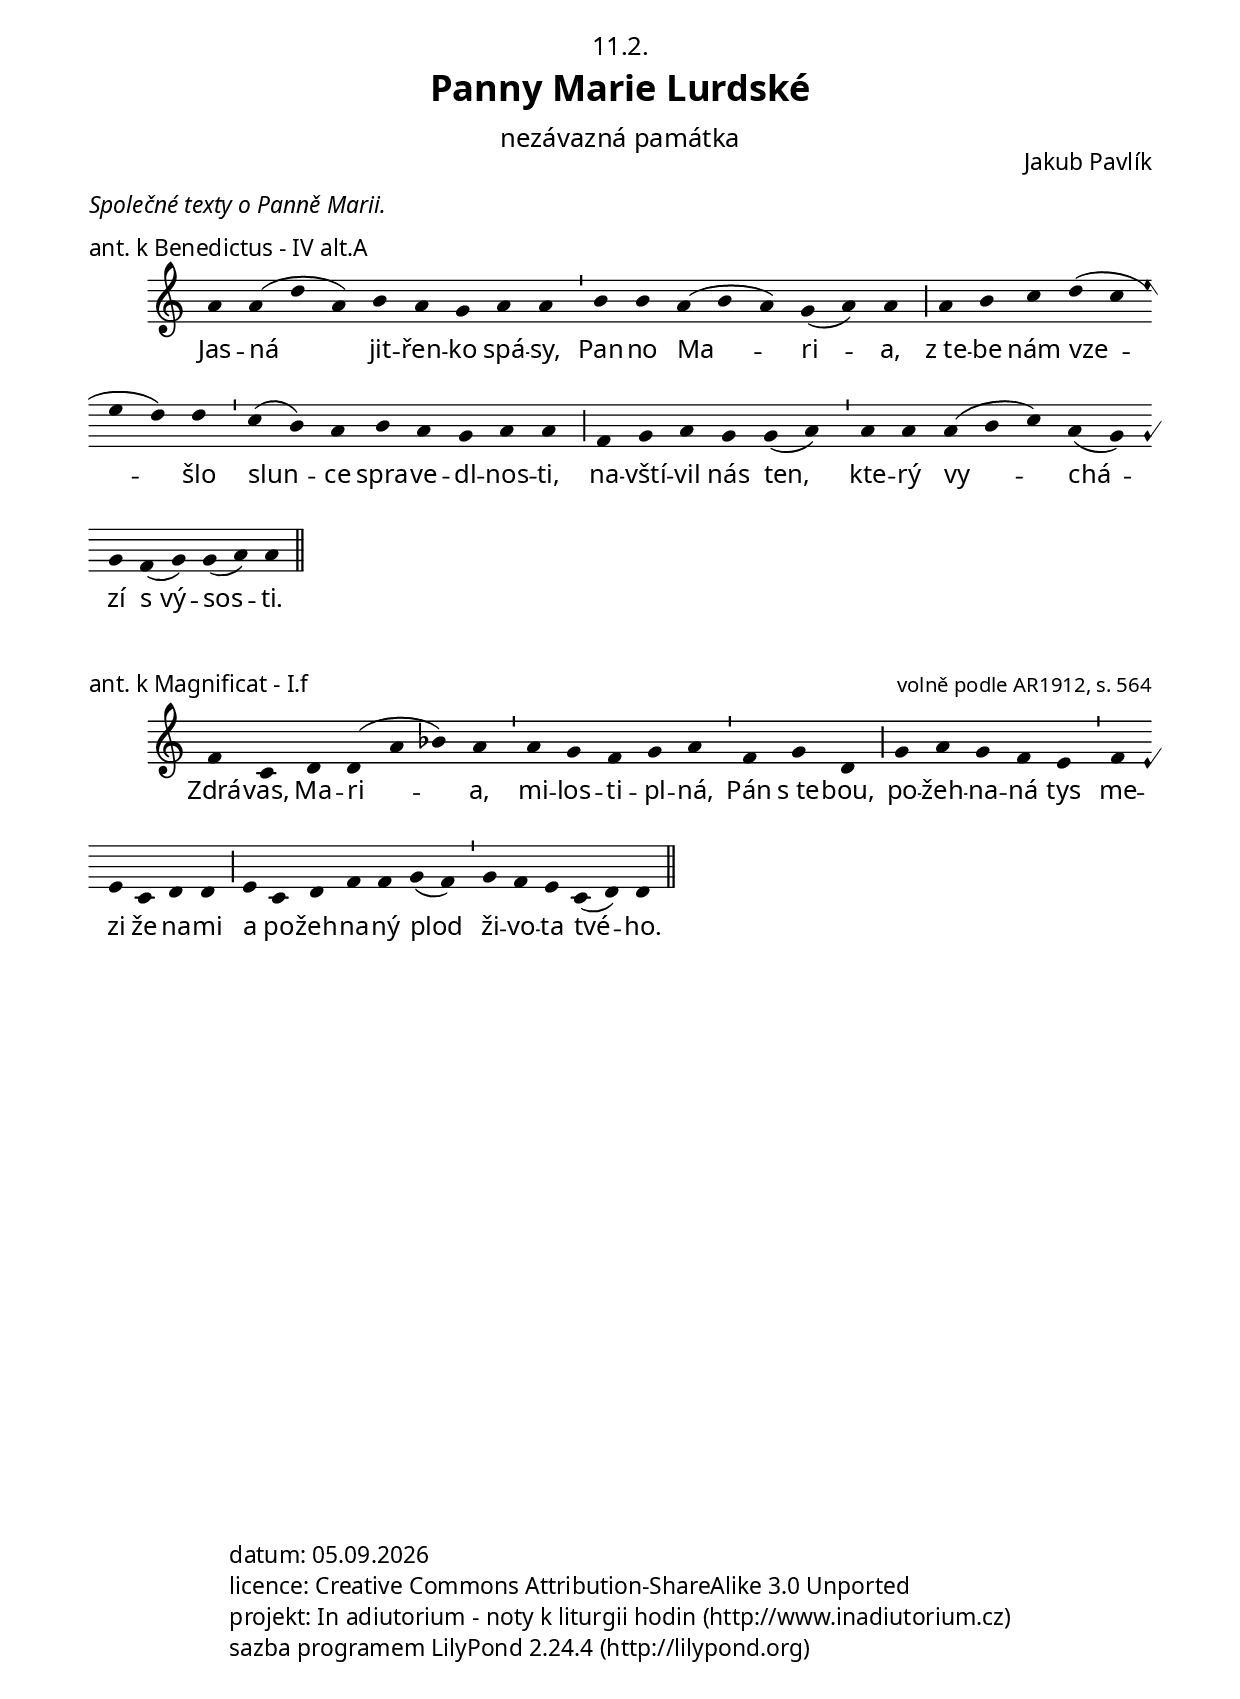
\version "2.17.24"

\include "../spolecne.ly"

\header {
  title = \markup\titleSvatek
            "Panny Marie Lurdské"
            "nezávazná památka"
            11.2.
  composer = "Jakub Pavlík"
}

\markup\communia #'(#:maria)

\score {
  \relative c'' {
    \choralniRezim
    a4 a( d a) b a g a a \barMin
    b b a( b a) g( a) a \barMaior
    a b c d( c e d) d \barMin
    c( b) a b a g a a \barMaior
    f g a g g( a) \barMin
    a a a( b c) a( g) g f( g) g( a) a \barFinalis
  }
  \addlyrics {
    Jas -- ná jit -- řen -- ko spá -- sy,
    Pan -- no Ma -- ri -- a,
    z_te -- be nám vze -- šlo
    slun -- ce spra -- ve -- dl -- nos -- ti,
    na -- vští -- vil nás ten,
    kte -- rý vy -- chá -- zí s_vý -- sos -- ti.
  }
  \header {
    quid = "ant. k Benedictus"
    modus = "IV alt"
    differentia = "A"
    psalmus = ""
    id = "aben"
    piece = \markup {\sestavTitulekBezZalmu}
  }
}

\score {
  \relative c' {
    \choralniRezim
    f4 c d d( a' bes) a \barMin
    a g f g a \barMin
    f g d \barMaior

    g a g f e \barMin
    f e c d d \barMaior
    e c d f f g( f) \barMin
    g f e c( d) d \barFinalis
  }
  \addlyrics {
    Zdrá -- vas, Ma -- ri -- a,
    mi -- los -- ti -- pl -- ná,
    Pán s_te -- bou,

    po -- žeh -- na -- ná tys
    me -- zi že -- na -- mi
    a po -- žeh -- na -- ný plod
    ži -- vo -- ta tvé -- ho.
  }
  \header {
    quid = "ant. k Magnificat"
    modus = "I"
    differentia = "f"
    psalmus = ""
    id = "amag"
    fial = "sanktoral/1208pmpocatebezposkvrny.ly#2ne-amag?zacatek"
    fons_externus = "volně podle AR1912, s. 564"
    piece = \markup {\sestavTitulekBezZalmu}
  }
}